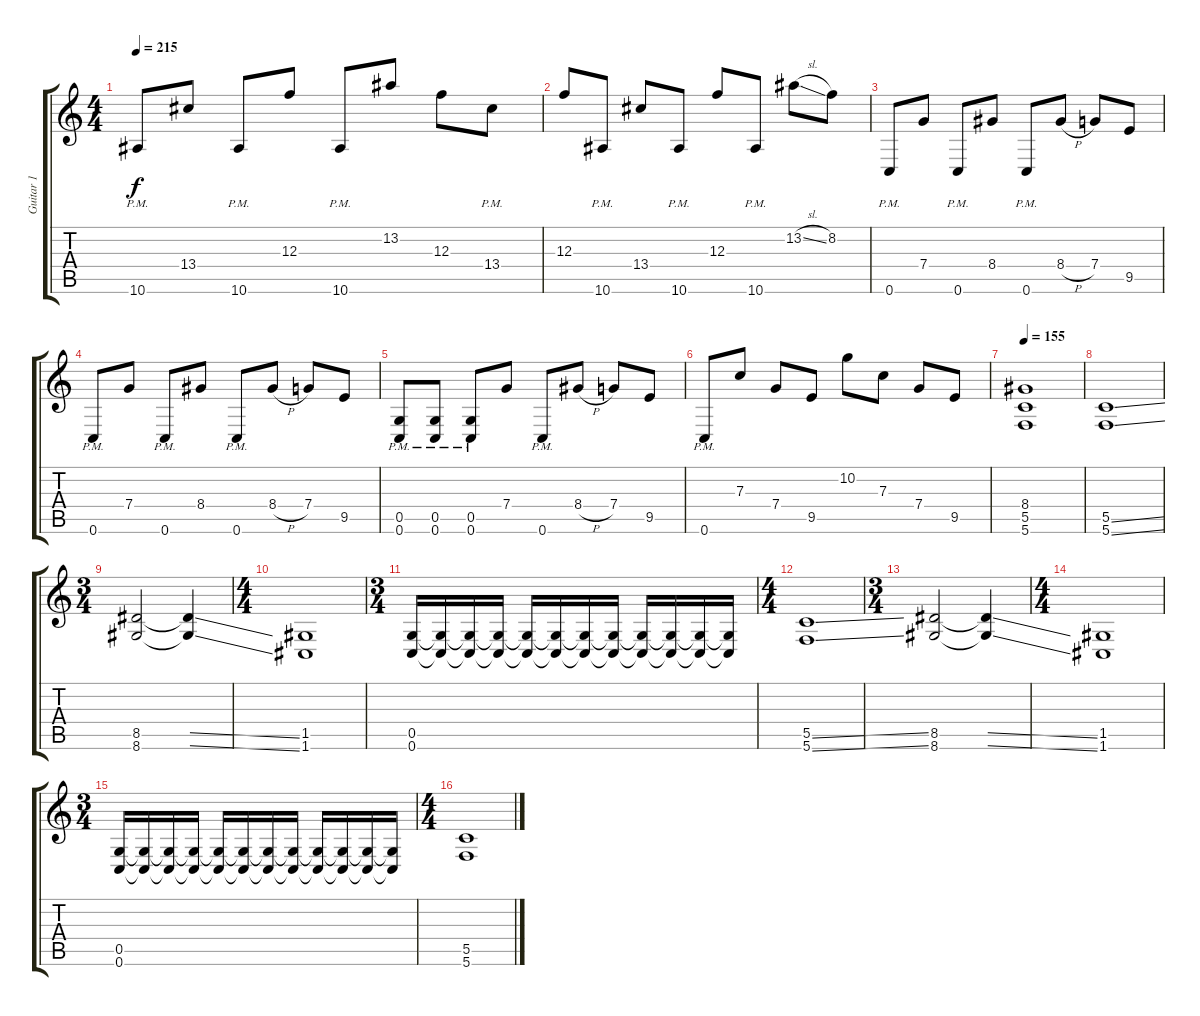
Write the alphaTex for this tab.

\track ("Guitar 1" "Guitar 1") {instrument distortionguitar}
\staff {score tabs}
\tuning (D4 A3 F3 C3 G2 C2) {hide}
\ts (4 4)
\tempo 215
\clef g2
\ks c
10.6{pm}.8{dy f} 13.4.8 10.6{pm}.8 12.3.8 10.6{pm}.8 13.2.8 12.3.8 13.4{pm}.8 |
12.3.8 10.6{pm}.8 13.4.8 10.6{pm}.8 12.3.8 10.6{pm}.8 13.2{sl}.8 8.2.8 |
0.6{pm}.8 7.4.8 0.6{pm}.8 8.4.8 0.6{pm}.8 8.4{h}.8 7.4.8 9.5.8 |
0.6{pm}.8 7.4.8 0.6{pm}.8 8.4.8 0.6{pm}.8 8.4{h}.8 7.4.8 9.5.8 |
(0.5{pm} 0.6{pm}).8 (0.5{pm} 0.6{pm}).8 (0.5{pm} 0.6{pm}).8 7.4.8 0.6{pm}.8 8.4{h}.8 7.4.8 9.5.8 |
0.6{pm}.8 7.3.8 7.4.8 9.5.8 10.2.8 7.3.8 7.4.8 9.5.8 |
\tempo 155
(8.4 5.5 5.6).1 |
(5.5{ss} 5.6{ss}).1 |
\ts (3 4)
(8.5 8.6).2 (8.5{ss t} 8.6{ss t}).4 |
\ts (4 4)
(1.5 1.6).1 |
\ts (3 4)
(0.5 0.6).16 (0.5{t} 0.6{t}).16 (0.5{t} 0.6{t}).16 (0.5{t} 0.6{t}).16 (0.5{t} 0.6{t}).16 (0.5{t} 0.6{t}).16 (0.5{t} 0.6{t}).16 (0.5{t} 0.6{t}).16 (0.5{t} 0.6{t}).16 (0.5{t} 0.6{t}).16 (0.5{t} 0.6{t}).16 (0.5{t} 0.6{t}).16 |
\ts (4 4)
(5.5{ss} 5.6{ss}).1 |
\ts (3 4)
(8.5 8.6).2 (8.5{ss t} 8.6{ss t}).4 |
\ts (4 4)
(1.5 1.6).1 |
\ts (3 4)
(0.5 0.6).16 (0.5{t} 0.6{t}).16 (0.5{t} 0.6{t}).16 (0.5{t} 0.6{t}).16 (0.5{t} 0.6{t}).16 (0.5{t} 0.6{t}).16 (0.5{t} 0.6{t}).16 (0.5{t} 0.6{t}).16 (0.5{t} 0.6{t}).16 (0.5{t} 0.6{t}).16 (0.5{t} 0.6{t}).16 (0.5{t} 0.6{t}).16 |
\ts (4 4)
(5.5{ss} 5.6{ss}).1
